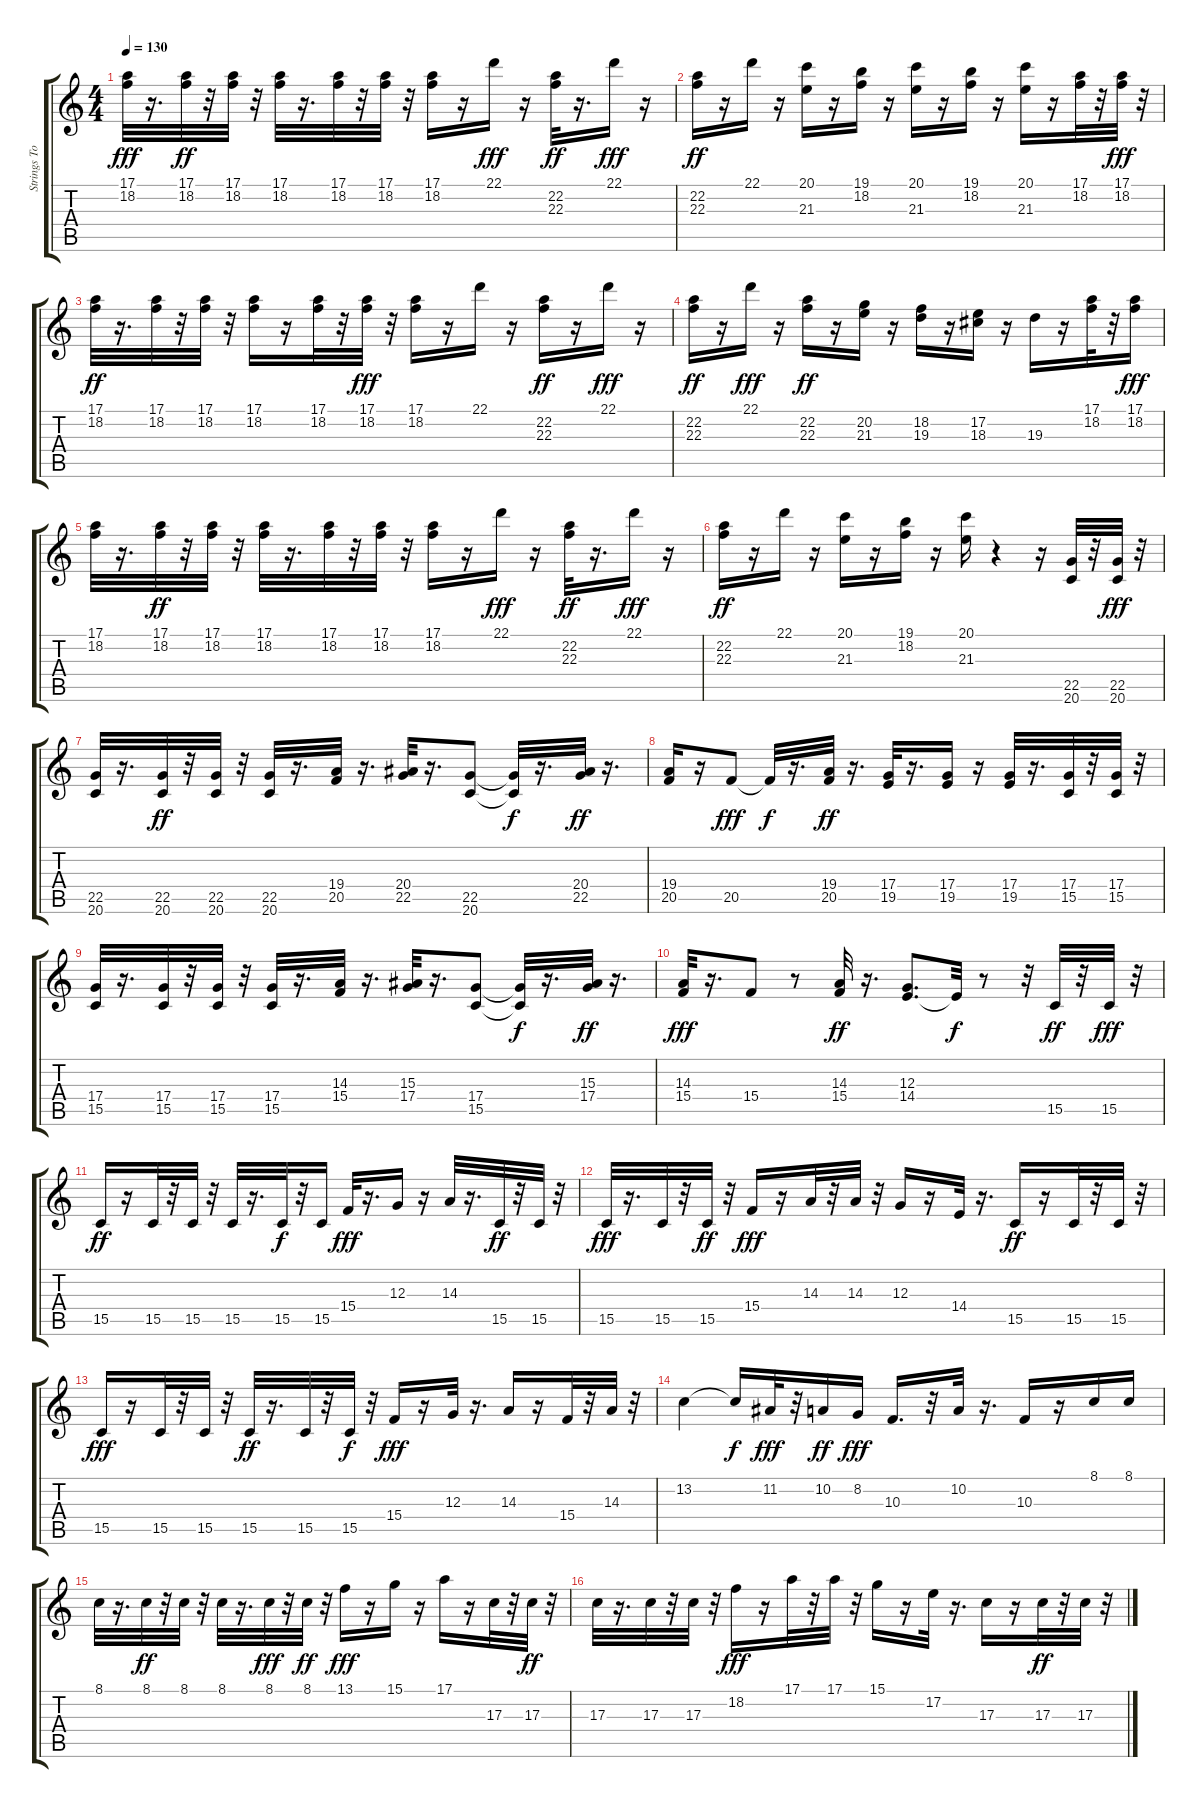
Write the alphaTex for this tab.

\track ("Strings Top         " "Strings To") {instrument synthstrings1}
\staff {score tabs}
\tuning (E4 B3 G3 D3 A2 E2) {hide}
\ts (4 4)
\tempo 130
\clef g2
\ks c
(17.1 18.2).32{dy fff} r.16{d} (17.1 18.2).32{dy ff} r.32 (17.1 18.2).32 r.32 (17.1 18.2).32 r.16{d} (17.1 18.2).32 r.32 (17.1 18.2).32 r.32 (17.1 18.2).16 r.16 22.1.16{dy fff} r.16 (22.2 22.3).32{dy ff} r.16{d} 22.1.16{dy fff} r.16 |
(22.2 22.3).16{dy ff} r.16 22.1.16 r.16 (20.1 21.3).16 r.16 (19.1 18.2).16 r.16 (20.1 21.3).16 r.16 (19.1 18.2).16 r.16 (20.1 21.3).16 r.16 (17.1 18.2).32 r.32 (17.1 18.2).32{dy fff} r.32 |
(17.1 18.2).32{dy ff} r.16{d} (17.1 18.2).32 r.32 (17.1 18.2).32 r.32 (17.1 18.2).16 r.16 (17.1 18.2).32 r.32 (17.1 18.2).32{dy fff} r.32 (17.1 18.2).16 r.16 22.1.16 r.16 (22.2 22.3).16{dy ff} r.16 22.1.16{dy fff} r.16 |
(22.2 22.3).16{dy ff} r.16 22.1.16{dy fff} r.16 (22.2 22.3).16{dy ff} r.16 (20.2 21.3).16 r.16 (18.2 19.3).16 r.16 (17.2 18.3).16 r.16 19.3.16 r.16 (17.1 18.2).32 r.32 (17.1 18.2).16{dy fff} |
(17.1 18.2).32 r.16{d} (17.1 18.2).32{dy ff} r.32 (17.1 18.2).32 r.32 (17.1 18.2).32 r.16{d} (17.1 18.2).32 r.32 (17.1 18.2).32 r.32 (17.1 18.2).16 r.16 22.1.16{dy fff} r.16 (22.2 22.3).32{dy ff} r.16{d} 22.1.16{dy fff} r.16 |
(22.2 22.3).16{dy ff} r.16 22.1.16 r.16 (20.1 21.3).16 r.16 (19.1 18.2).16 r.16 (20.1 21.3).16 r.4 r.16 (22.5 20.6).32 r.32 (22.5 20.6).32{dy fff} r.32 |
(22.5 20.6).32 r.16{d} (22.5 20.6).32{dy ff} r.32 (22.5 20.6).32 r.32 (22.5 20.6).32 r.16{d} (19.4 20.5).32 r.16{d} (20.4 22.5).32 r.16{d} (22.5 20.6).8 (22.5{t} 20.6{t}).32{dy f} r.16{d} (20.4 22.5).32{dy ff} r.16{d} |
(19.4 20.5).16 r.16 20.5.8{dy fff} 20.5{t}.32{dy f} r.16{d} (19.4 20.5).32{dy ff} r.16{d} (17.4 19.5).32 r.16{d} (17.4 19.5).16 r.16 (17.4 19.5).32 r.16{d} (17.4 15.5).32 r.32 (17.4 15.5).32 r.32 |
(17.4 15.5).32 r.16{d} (17.4 15.5).32 r.32 (17.4 15.5).32 r.32 (17.4 15.5).32 r.16{d} (14.3 15.4).32 r.16{d} (15.3 17.4).32 r.16{d} (17.4 15.5).8 (17.4{t} 15.5{t}).32{dy f} r.16{d} (15.3 17.4).32{dy ff} r.16{d} |
(14.3 15.4).32{dy fff} r.16{d} 15.4.8 r.8 (14.3 15.4).32{dy ff} r.16{d} (12.3 14.4).8{d} 14.4{t}.32{dy f} r.8 r.32 15.5.32{dy ff} r.32 15.5.32{dy fff} r.32 |
15.5.16{dy ff} r.16 15.5.32 r.32 15.5.32 r.32 15.5.32 r.16{d} 15.5.32{dy f} r.32 15.5.16 15.4.32{dy fff} r.16{d} 12.3.16 r.16 14.3.32 r.16{d} 15.5.32{dy ff} r.32 15.5.32 r.32 |
15.5.32{dy fff} r.16{d} 15.5.32 r.32 15.5.32{dy ff} r.32 15.4.16{dy fff} r.16 14.3.32 r.32 14.3.32 r.32 12.3.16 r.16 14.4.32 r.16{d} 15.5.16{dy ff} r.16 15.5.32 r.32 15.5.32 r.32 |
15.5.16{dy fff} r.16 15.5.32 r.32 15.5.32 r.32 15.5.32{dy ff} r.16{d} 15.5.32 r.32 15.5.32{dy f} r.32 15.4.16{dy fff} r.16 12.3.32 r.16{d} 14.3.16 r.16 15.4.32 r.32 14.3.32 r.32 |
13.2.4 13.2{t}.16{dy f} 11.2.32{dy fff} r.32 10.2.16{dy ff} 8.2.16{dy fff} 10.3.16{d} r.32 10.2.32 r.16{d} 10.3.16 r.16 8.1.16 8.1.16 |
8.1.32 r.16{d} 8.1.32{dy ff} r.32 8.1.32 r.32 8.1.32 r.16{d} 8.1.32{dy fff} r.32 8.1.32{dy ff} r.32 13.1.16{dy fff} r.16 15.1.16 r.16 17.1.16 r.16 17.3.32 r.32 17.3.32{dy ff} r.32 |
17.3.32 r.16{d} 17.3.32 r.32 17.3.32 r.32 18.2.16{dy fff} r.16 17.1.32 r.32 17.1.32 r.32 15.1.16 r.16 17.2.32 r.16{d} 17.3.16 r.16 17.3.32{dy ff} r.32 17.3.32 r.32
